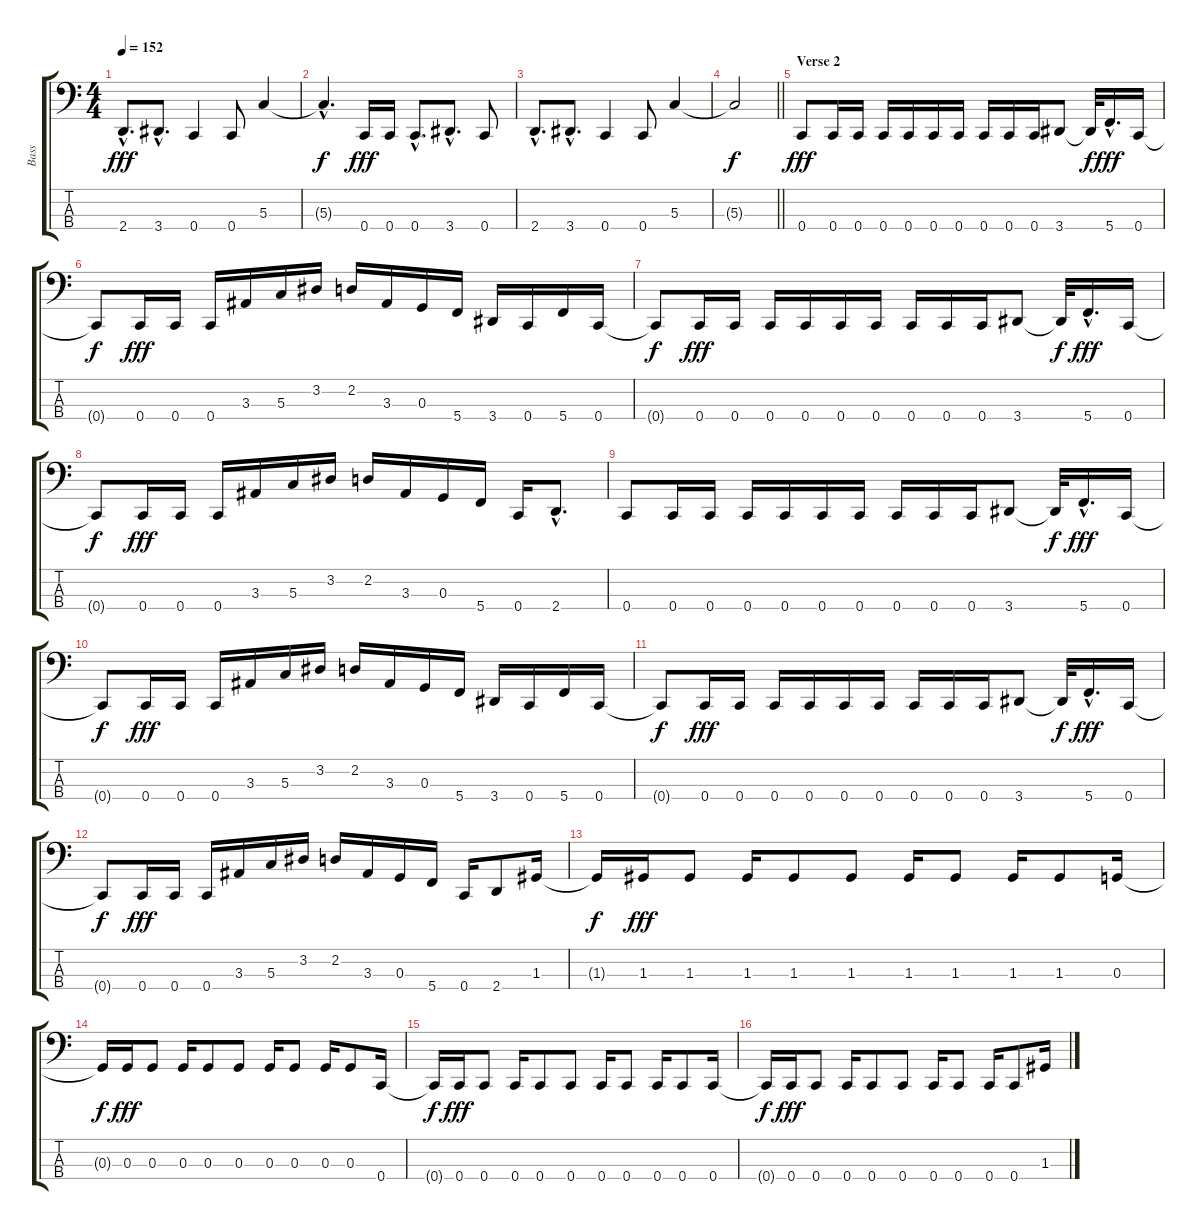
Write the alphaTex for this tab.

\track ("Bass" "Bass") {instrument electricbassfinger}
\staff {score tabs}
\tuning (F2 C2 G1 C1) {hide}
\ts (4 4)
\tempo 152
\clef f4
\ks c
2.4{hac}.8{d dy fff} 3.4{hac}.8{d} 0.4.4 0.4.8 5.3.4 |
5.3{hac t}.4{d dy f} 0.4.16{dy fff} 0.4.16 0.4{hac}.8{d} 3.4{hac}.8{d} 0.4.8 |
2.4{hac}.8{d} 3.4{hac}.8{d} 0.4.4 0.4.8 5.3.4 |
\barLineRight lightlight
5.3{t}.2{dy f} |
\section ("" "Verse 2")
0.4.8{dy fff} 0.4.16 0.4.16 0.4.16 0.4.16 0.4.16 0.4.16 0.4.16 0.4.16 0.4.16 3.4.8 3.4{t}.32{dy f} 5.4{hac}.16{d dy fff} 0.4.16 |
0.4{t}.8{dy f} 0.4.16{dy fff} 0.4.16 0.4.16 3.3.16 5.3.16 3.2.16 2.2.16 3.3.16 0.3.16 5.4.16 3.4.16 0.4.16 5.4.16 0.4.16 |
0.4{t}.8{dy f} 0.4.16{dy fff} 0.4.16 0.4.16 0.4.16 0.4.16 0.4.16 0.4.16 0.4.16 0.4.16 3.4.8 3.4{t}.32{dy f} 5.4{hac}.16{d dy fff} 0.4.16 |
0.4{t}.8{dy f} 0.4.16{dy fff} 0.4.16 0.4.16 3.3.16 5.3.16 3.2.16 2.2.16 3.3.16 0.3.16 5.4.16 0.4.16 2.4{hac}.8{d} |
0.4.8 0.4.16 0.4.16 0.4.16 0.4.16 0.4.16 0.4.16 0.4.16 0.4.16 0.4.16 3.4.8 3.4{t}.32{dy f} 5.4{hac}.16{d dy fff} 0.4.16 |
0.4{t}.8{dy f} 0.4.16{dy fff} 0.4.16 0.4.16 3.3.16 5.3.16 3.2.16 2.2.16 3.3.16 0.3.16 5.4.16 3.4.16 0.4.16 5.4.16 0.4.16 |
0.4{t}.8{dy f} 0.4.16{dy fff} 0.4.16 0.4.16 0.4.16 0.4.16 0.4.16 0.4.16 0.4.16 0.4.16 3.4.8 3.4{t}.32{dy f} 5.4{hac}.16{d dy fff} 0.4.16 |
0.4{t}.8{dy f} 0.4.16{dy fff} 0.4.16 0.4.16 3.3.16 5.3.16 3.2.16 2.2.16 3.3.16 0.3.16 5.4.16 0.4.16 2.4.8 1.3.16 |
1.3{t}.16{dy f} 1.3.16{dy fff} 1.3.8 1.3.16 1.3.8 1.3.8 1.3.16 1.3.8 1.3.16 1.3.8 0.3.16 |
0.3{t}.16{dy f} 0.3.16{dy fff} 0.3.8 0.3.16 0.3.8 0.3.8 0.3.16 0.3.8 0.3.16 0.3.8 0.4.16 |
0.4{t}.16{dy f} 0.4.16{dy fff} 0.4.8 0.4.16 0.4.8 0.4.8 0.4.16 0.4.8 0.4.16 0.4.8 0.4.16 |
0.4{t}.16{dy f} 0.4.16{dy fff} 0.4.8 0.4.16 0.4.8 0.4.8 0.4.16 0.4.8 0.4.16 0.4.8 1.3.16
